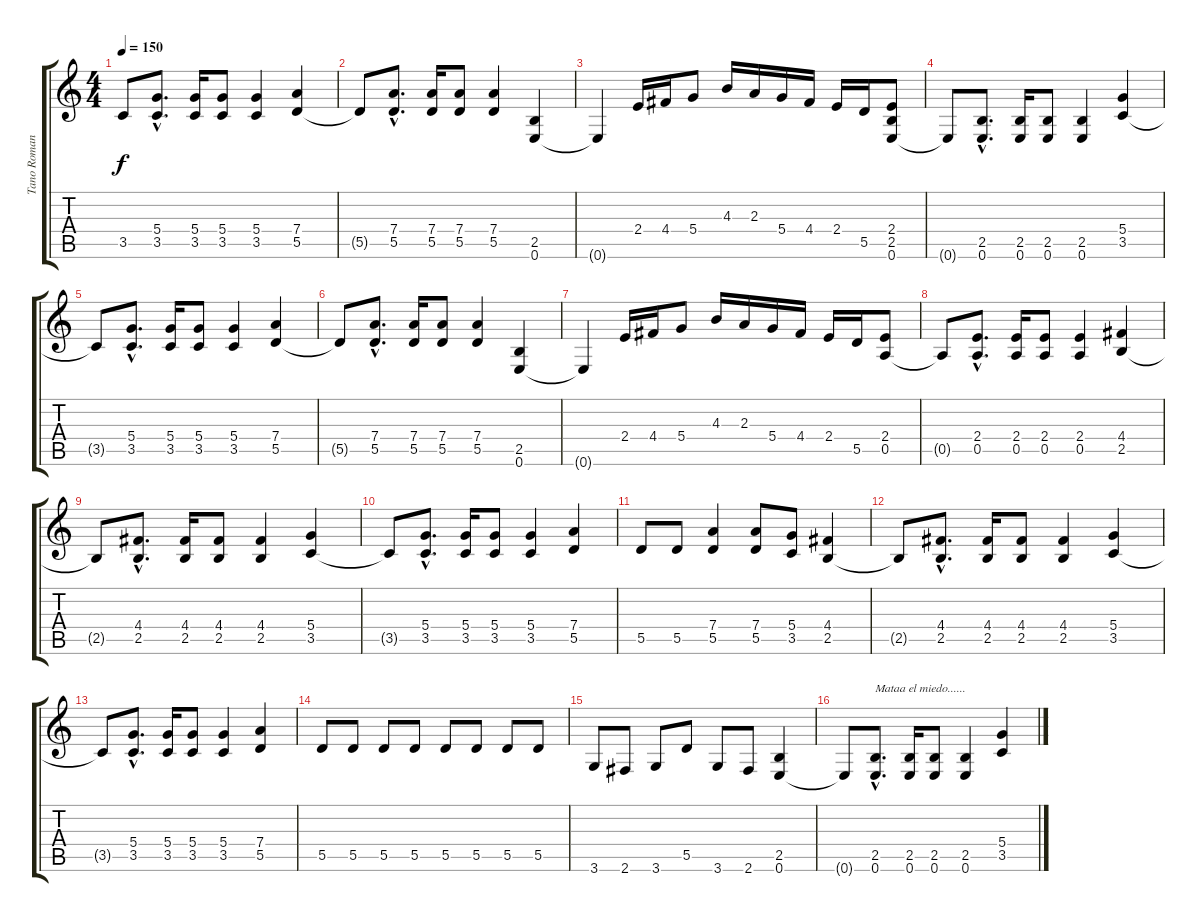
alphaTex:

\track ("Tano Romano" "Tano Roman") {instrument distortionguitar}
\staff {score tabs}
\tuning (E4 B3 G3 D3 A2 E2) {hide}
\ts (4 4)
\tempo 150
\clef g2
\ks c
3.5{t}.8{dy f} (5.4{hac} 3.5{hac}).8{d} (5.4 3.5).16 (5.4 3.5).8 (5.4 3.5).4 (7.4 5.5).4 |
5.5{t}.8 (7.4{hac} 5.5{hac}).8{d} (7.4 5.5).16 (7.4 5.5).8 (7.4 5.5).4 (2.5 0.6).4 |
0.6{t}.4 2.4.16 4.4.16 5.4.8 4.3.16 2.3.16 5.4.16 4.4.16 2.4.16 5.5.16 (2.4 2.5 0.6).8 |
0.6{t}.8 (2.5{hac} 0.6{hac}).8{d} (2.5 0.6).16 (2.5 0.6).8 (2.5 0.6).4 (5.4 3.5).4 |
3.5{t}.8 (5.4{hac} 3.5{hac}).8{d} (5.4 3.5).16 (5.4 3.5).8 (5.4 3.5).4 (7.4 5.5).4 |
5.5{t}.8 (7.4{hac} 5.5{hac}).8{d} (7.4 5.5).16 (7.4 5.5).8 (7.4 5.5).4 (2.5 0.6).4 |
0.6{t}.4 2.4.16 4.4.16 5.4.8 4.3.16 2.3.16 5.4.16 4.4.16 2.4.16 5.5.16 (2.4 0.5).8 |
0.5{t}.8 (2.4{hac} 0.5{hac}).8{d} (2.4 0.5).16 (2.4 0.5).8 (2.4 0.5).4 (4.4 2.5).4 |
2.5{t}.8 (4.4{hac} 2.5{hac}).8{d} (4.4 2.5).16 (4.4 2.5).8 (4.4 2.5).4 (5.4 3.5).4 |
3.5{t}.8 (5.4{hac} 3.5{hac}).8{d} (5.4 3.5).16 (5.4 3.5).8 (5.4 3.5).4 (7.4 5.5).4 |
5.5.8 5.5.8 (7.4 5.5).4 (7.4 5.5).8 (5.4 3.5).8 (4.4 2.5).4 |
2.5{t}.8 (4.4{hac} 2.5{hac}).8{d} (4.4 2.5).16 (4.4 2.5).8 (4.4 2.5).4 (5.4 3.5).4 |
3.5{t}.8 (5.4{hac} 3.5{hac}).8{d} (5.4 3.5).16 (5.4 3.5).8 (5.4 3.5).4 (7.4 5.5).4 |
5.5.8 5.5.8 5.5.8 5.5.8 5.5.8 5.5.8 5.5.8 5.5.8 |
3.6.8 2.6.8 3.6.8 5.5.8 3.6.8 2.6.8 (2.5 0.6).4 |
0.6{t}.8 (2.5{hac} 0.6{hac}).8{d txt "Mataa el miedo......"} (2.5 0.6).16 (2.5 0.6).8 (2.5 0.6).4 (5.4 3.5).4
